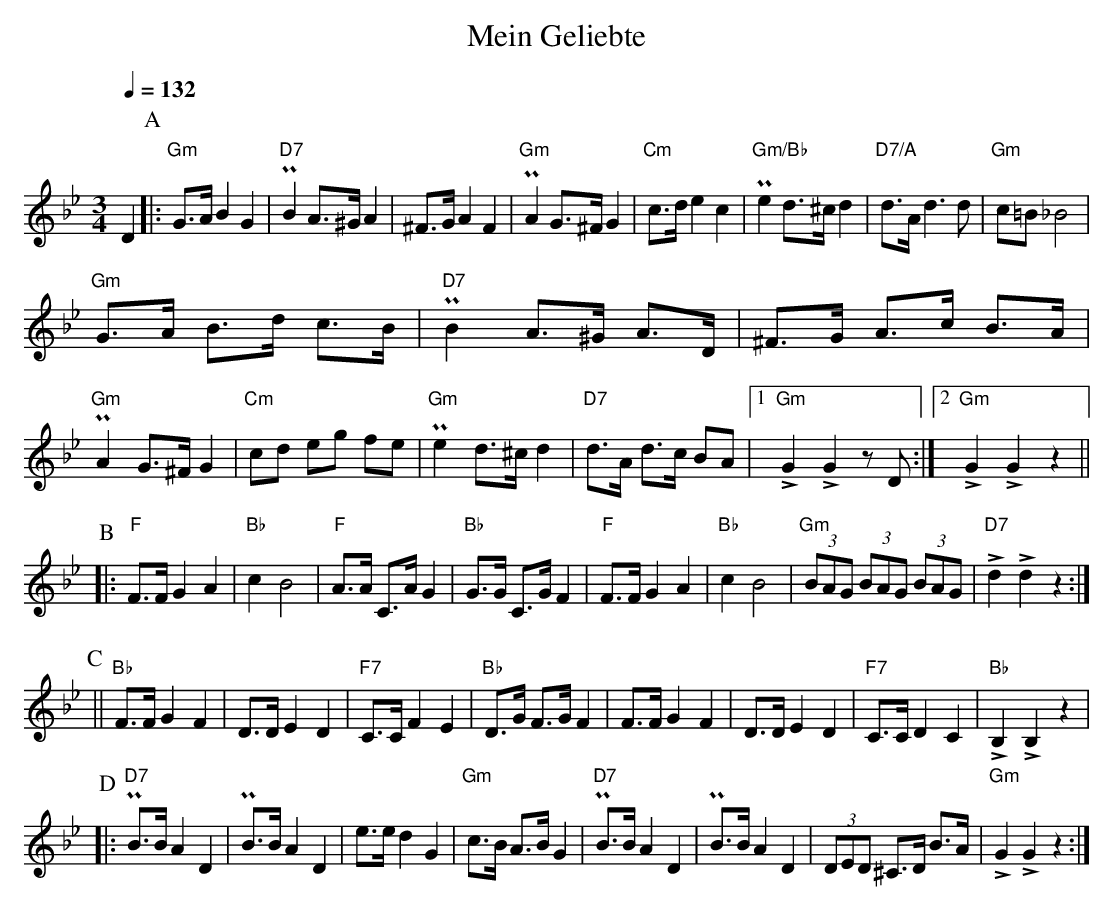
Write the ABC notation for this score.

X:1
T:Mein Geliebte
Q:1/4=132
M:3/4
L:1/8
K:Gm
D2 \
P:A
|: \
"Gm"G>A B2 G2 | "D7"PB2 A>^G A2 | ^F>G A2 F2 | "Gm"PA2 G>^F G2 | \
	"Cm"c>d e2 c2 | "Gm/Bb"Pe2 d>^c d2 | "D7/A"d>A d3 d | "Gm"c=B _B4 |
"Gm"G>A B>d c>B | "D7"PB2 A>^G A>D | ^F>G A>c B>A | "Gm"PA2 G>^F G2 | \
	"Cm"cd eg fe | "Gm"Pe2 d>^c d2 | "D7" d>A d>c BA \
		|1 "Gm"LG2 LG2 zD :|2 "Gm"LG2 LG2 z2 ||
P:B
|: \
"F"F>F G2 A2 | "Bb"c2 B4 | "F"A>A C>A G2 | "Bb"G>G C>G F2 | \
	"F"F>F G2 A2 | "Bb"c2 B4 | "Gm"(3BAG (3BAG (3BAG | \
		 "D7"Ld2 Ld2 z2 :|
P:C
|| \
"Bb"F>F G2 F2 | D>D E2 D2 | "F7"C>C F2 E2 | "Bb"D>G F>G F2 | \
	F>F G2 F2 | D>D E2 D2 | "F7"C>C D2 C2 | \
		"Bb"LB,2 LB,2 z2|
P:D
|: \
 "D7"PB>B A2 D2 | PB>B A2 D2 | e>e d2 G2 | "Gm"c>B A>B G2 | \
	"D7"PB>B A2 D2 | PB>B A2 D2 | (3DED ^C>D B>A | \
		"Gm"LG2 LG2 z2 :|
